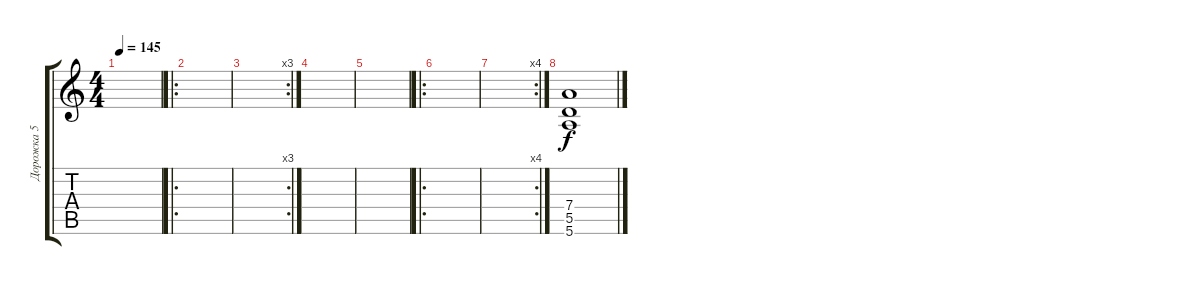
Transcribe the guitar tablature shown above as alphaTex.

\track ("Дорожка 5" "Дорожка 5") {instrument distortionguitar}
\staff {score tabs}
\tuning (E4 B3 G3 D3 A2 E2) {hide}
\ts (4 4)
\tempo 145
\clef g2
\ks c
|
\ro
|
\rc 3
|
|
|
\ro
|
\rc 4
|
(7.4 5.5 5.6).1
